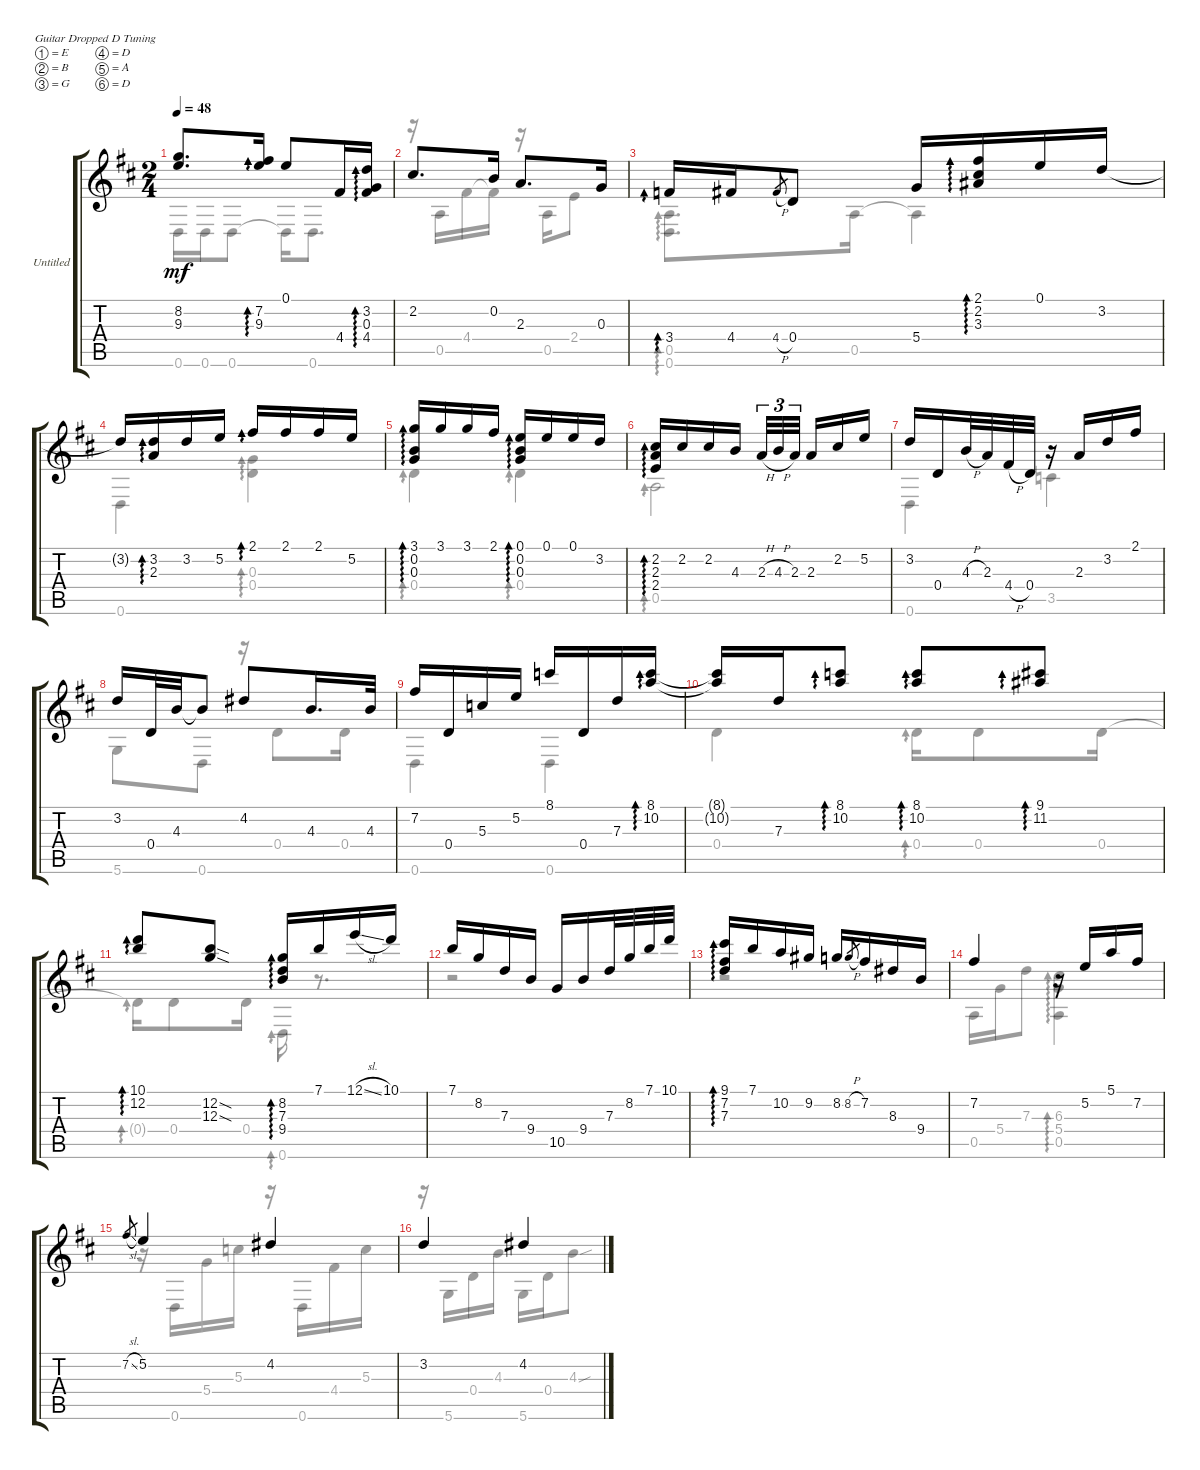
\bracketExtendMode groupsimilarinstruments
\firstSystemTrackNameOrientation horizontal
\otherSystemsTrackNameOrientation horizontal
\track ("Untitled" "Untitled") {instrument acousticguitarnylon}
\staff {score tabs}
\tuning (E4 B3 G3 D3 A2 D2)
\voice
\ts (2 4)
\tempo 48
\clef g2
\ks bminor
(8.2 9.3).8{d dy mf} (7.2 9.3).16{ad 0} 0.1.8 4.4.16 (3.2 0.3 4.4).16{ad 0} |
2.2.8{d} 0.2.16 2.3.8{d} 0.3.16 |
3.4.16{ad 0} 4.4.16 4.4{h}.8{gr} 0.4.8 5.4.16 (2.1 2.2 3.3).16{ad 0} 0.1.16 3.2.16 |
3.2{t}.16 (3.2 2.3).16{ad 0} 3.2.16 5.2.16 2.1.16{ad 0} 2.1.16 2.1.16 5.2.16 |
(3.1 0.2 0.3).16{ad 0} 3.1.16 3.1.16 2.1.16 (0.1 0.2 0.3).16{ad 0} 0.1.16 0.1.16 3.2.16 |
(2.2 2.3 2.4).16{ad 0} 2.2.16 2.2.16 4.3.16 2.3{h}.32{tu (3 2)} 4.3{h}.32{tu (3 2)} 2.3.32{tu (3 2)} 2.3.16 2.2.16 5.2.16 |
3.2.16 0.4.16 4.3{h}.32 2.3.32 4.4{h}.32 0.4.32 r.16 2.3.16 3.2.16 2.1.16 |
3.2.16 0.4.32 4.3.32 4.3{t}.8 4.2.8 4.3.16{d} 4.3.32 |
7.2.16 0.4.16 5.3.16 5.2.16 8.1.16 0.4.16 7.3.16 (8.1 10.2).16{ad 0} |
(8.1{t} 10.2{t}).16 7.3.16 (8.1 10.2).8{ad 0} (8.1 10.2).8{ad 0} (9.1 11.2).8{ad 0} |
(10.1 12.2).8{ad 0} (12.2{sod} 12.3{sod}).8 (8.2 7.3 9.4).16{ad 0} 7.1.16 12.1{sl}.16 10.1.16 |
7.1.16 8.2.16 7.3.16 9.4.16 10.5.16 9.4.16 7.3.32 8.2.32 7.1.32 10.1.32 |
(9.1 7.2 7.3).16{ad 0} 7.1.16 10.2.16 9.2.16 8.2.16 8.2{h}.8{gr} 7.2.16 8.3.16 9.4.16 |
7.2.4 r.16{ad 0} 5.2.16 5.1.16 7.2.16 |
7.2{sl}.8{gr} 5.2.4 4.2.4 |
3.2.4 4.2.4
\voice
\clef g2
\ottava regular
\simile none
\ks bminor
0.6{t}.16{dy mf} 0.6.16 0.6.8 0.6{t}.16 0.6.8{d} |
r.16 0.5.16 4.4.16 4.4{t}.16 r.16 0.5.16 2.4.8 |
(0.5 0.6).8{d ad 0} 0.5.16 0.5{t}.4 |
0.6.4 (0.3 0.4).4{ad 0} |
0.4.4{ad 0} 0.4.4{ad 0} |
0.5.2{ad 0} |
0.6.4 3.5.4 |
5.6.8 0.6.8 r.16 0.4.8 0.4.16 |
0.6.4 0.6.4 |
0.4.4 0.4.16{ad 0} 0.4.8 0.4.16 |
0.4{t}.16{ad 0} 0.4.8 0.4.16 0.6.16{ad 0} r.8{d} |
r.2 |
r.2{ad 0} |
0.5.16 5.4.16 7.3.8 (6.3 5.4 0.5).4{ad 0} |
r.16 0.6.16 5.4.16 5.3.16 r.16 0.6.16 4.4.16 5.3.16 |
r.16 5.6.16 0.4.16 4.3.16 5.6.16 0.4.16 4.3{sou}.8
